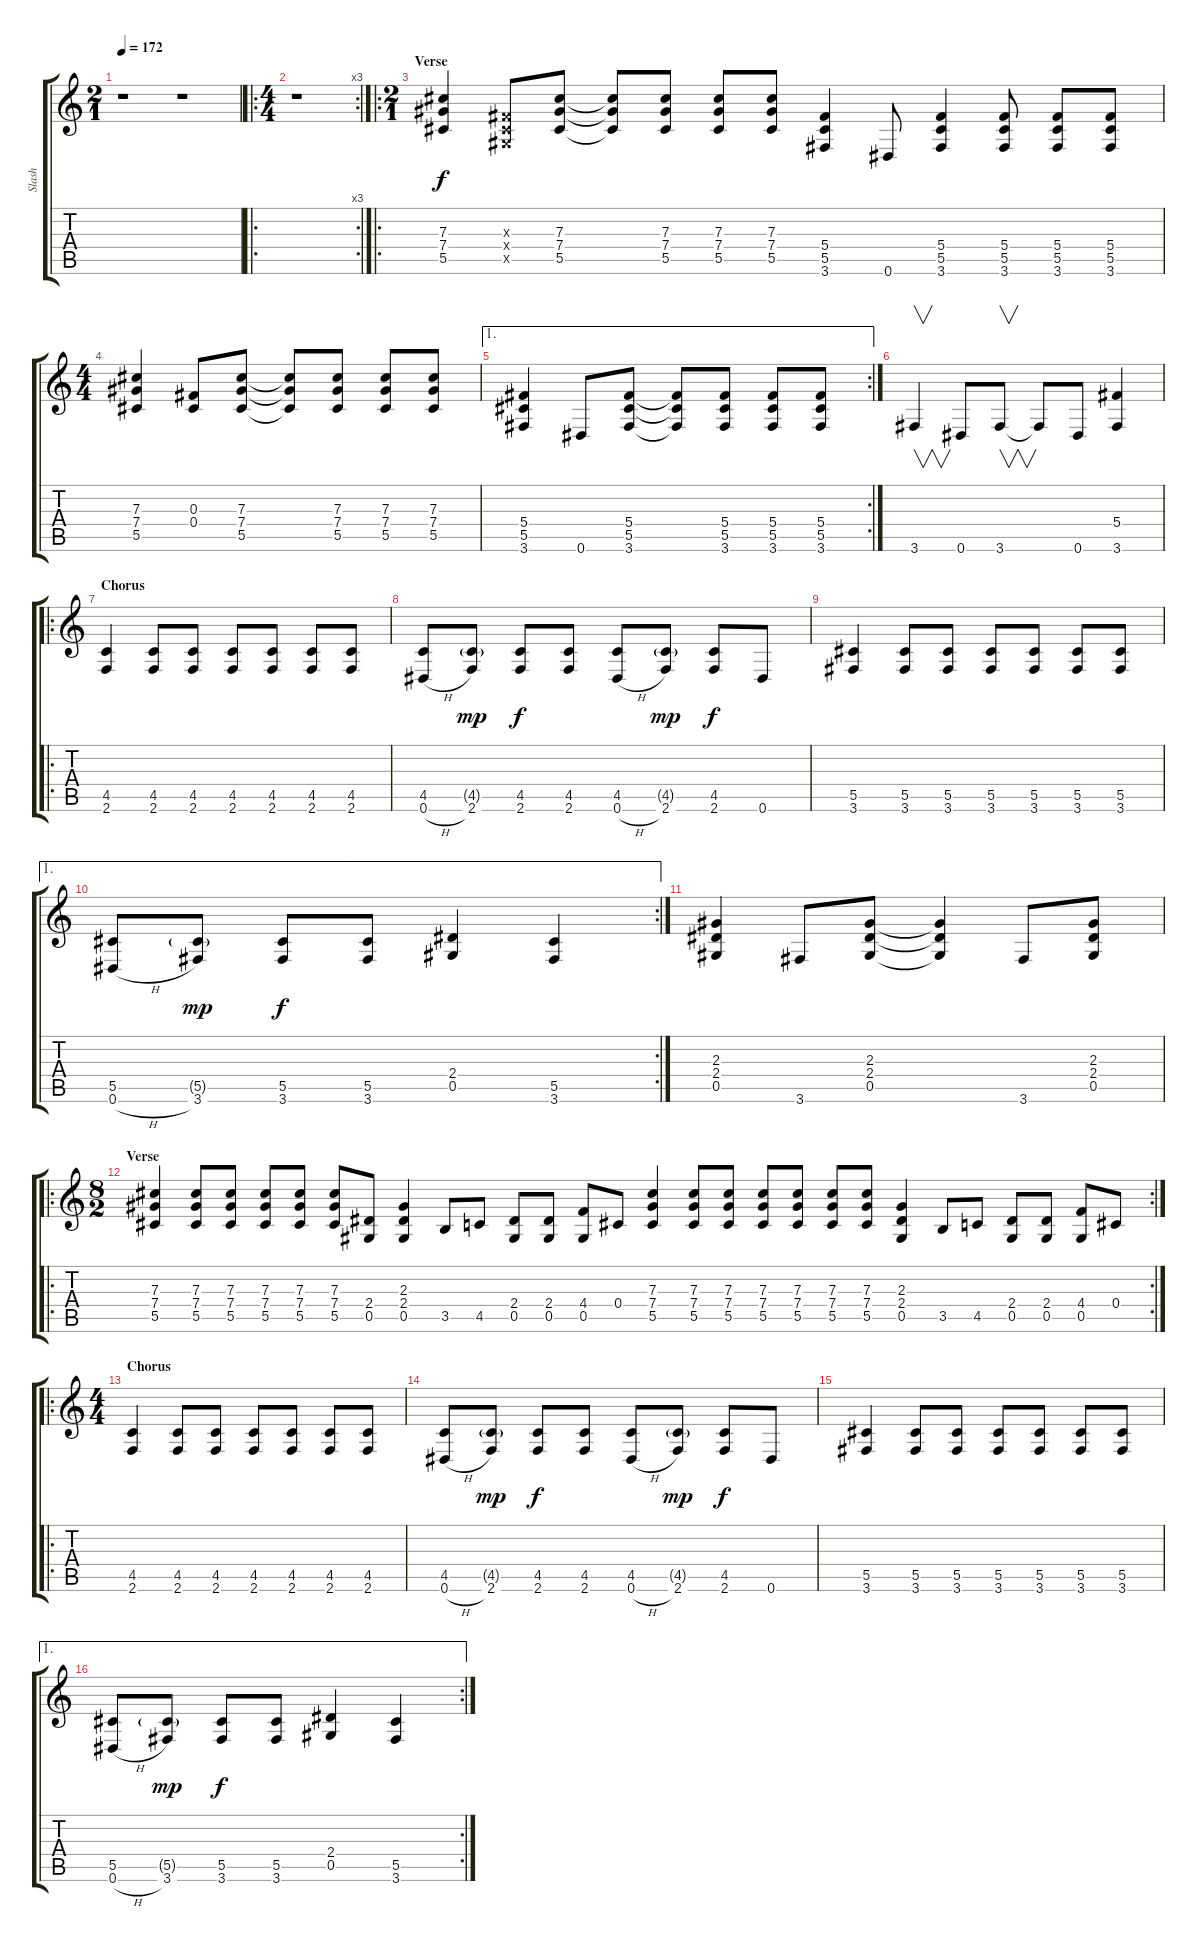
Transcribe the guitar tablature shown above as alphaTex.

\track ("Slash" "Slash") {instrument distortionguitar}
\staff {score tabs}
\tuning (Eb4 Bb3 Gb3 Db3 Ab2 Eb2) {hide}
\ts (2 1)
\tempo 172
\clef g2
\ks c
r.1{dy f instrument distortionguitar} r.1 |
\ro
\rc 3
\ts (4 4)
r.1 |
\ro
\ts (2 1)
\section ("" "Verse")
(7.3 7.4 5.5).4 (0.3{x} 0.4{x} 0.5{x}).8 (7.3 7.4 5.5).8 (7.3{t} 7.4{t} 5.5{t}).8 (7.3 7.4 5.5).8 (7.3 7.4 5.5).8 (7.3 7.4 5.5).8 (5.4 5.5 3.6).4 0.6.8 (5.4 5.5 3.6).4 (5.4 5.5 3.6).8 (5.4 5.5 3.6).8 (5.4 5.5 3.6).8 |
\ts (4 4)
(7.3 7.4 5.5).4 (0.3 0.4).8 (7.3 7.4 5.5).8 (7.3{t} 7.4{t} 5.5{t}).8 (7.3 7.4 5.5).8 (7.3 7.4 5.5).8 (7.3 7.4 5.5).8 |
\ae 1
\rc 2
(5.4 5.5 3.6).4 0.6.8 (5.4 5.5 3.6).8 (5.4{t} 5.5{t} 3.6{t}).8 (5.4 5.5 3.6).8 (5.4 5.5 3.6).8 (5.4 5.5 3.6).8 |
3.6.4{v} 0.6.8 3.6.8{v} 3.6{t}.8 0.6.8 (5.4 3.6).4 |
\ro
\section ("" "Chorus")
(4.5 2.6).4 (4.5 2.6).8 (4.5 2.6).8 (4.5 2.6).8 (4.5 2.6).8 (4.5 2.6).8 (4.5 2.6).8 |
(4.5 0.6{h}).8 (4.5{g} 2.6).8{dy mp} (4.5 2.6).8{dy f} (4.5 2.6).8 (4.5 0.6{h}).8 (4.5{g} 2.6).8{dy mp} (4.5 2.6).8{dy f} 0.6.8 |
(5.5 3.6).4 (5.5 3.6).8 (5.5 3.6).8 (5.5 3.6).8 (5.5 3.6).8 (5.5 3.6).8 (5.5 3.6).8 |
\ae 1
\rc 2
(5.5 0.6{h}).8 (5.5{g} 3.6).8{dy mp} (5.5 3.6).8{dy f} (5.5 3.6).8 (2.4 0.5).4 (5.5 3.6).4 |
(2.3 2.4 0.5).4 3.6.8 (2.3 2.4 0.5).8 (2.3{t} 2.4{t} 0.5{t}).4 3.6.8 (2.3 2.4 0.5).8 |
\ro
\rc 2
\ts (8 2)
\section ("" "Verse")
(7.3 7.4 5.5).4 (7.3 7.4 5.5).8 (7.3 7.4 5.5).8 (7.3 7.4 5.5).8 (7.3 7.4 5.5).8 (7.3 7.4 5.5).8 (2.4 0.5).8 (2.3 2.4 0.5).4 3.5.8 4.5.8 (2.4 0.5).8 (2.4 0.5).8 (4.4 0.5).8 0.4.8 (7.3 7.4 5.5).4 (7.3 7.4 5.5).8 (7.3 7.4 5.5).8 (7.3 7.4 5.5).8 (7.3 7.4 5.5).8 (7.3 7.4 5.5).8 (7.3 7.4 5.5).8 (2.3 2.4 0.5).4 3.5.8 4.5.8 (2.4 0.5).8 (2.4 0.5).8 (4.4 0.5).8 0.4.8 |
\ro
\ts (4 4)
\section ("" "Chorus")
(4.5 2.6).4 (4.5 2.6).8 (4.5 2.6).8 (4.5 2.6).8 (4.5 2.6).8 (4.5 2.6).8 (4.5 2.6).8 |
(4.5 0.6{h}).8 (4.5{g} 2.6).8{dy mp} (4.5 2.6).8{dy f} (4.5 2.6).8 (4.5 0.6{h}).8 (4.5{g} 2.6).8{dy mp} (4.5 2.6).8{dy f} 0.6.8 |
(5.5 3.6).4 (5.5 3.6).8 (5.5 3.6).8 (5.5 3.6).8 (5.5 3.6).8 (5.5 3.6).8 (5.5 3.6).8 |
\ae 1
\rc 2
(5.5 0.6{h}).8 (5.5{g} 3.6).8{dy mp} (5.5 3.6).8{dy f} (5.5 3.6).8 (2.4 0.5).4 (5.5 3.6).4
